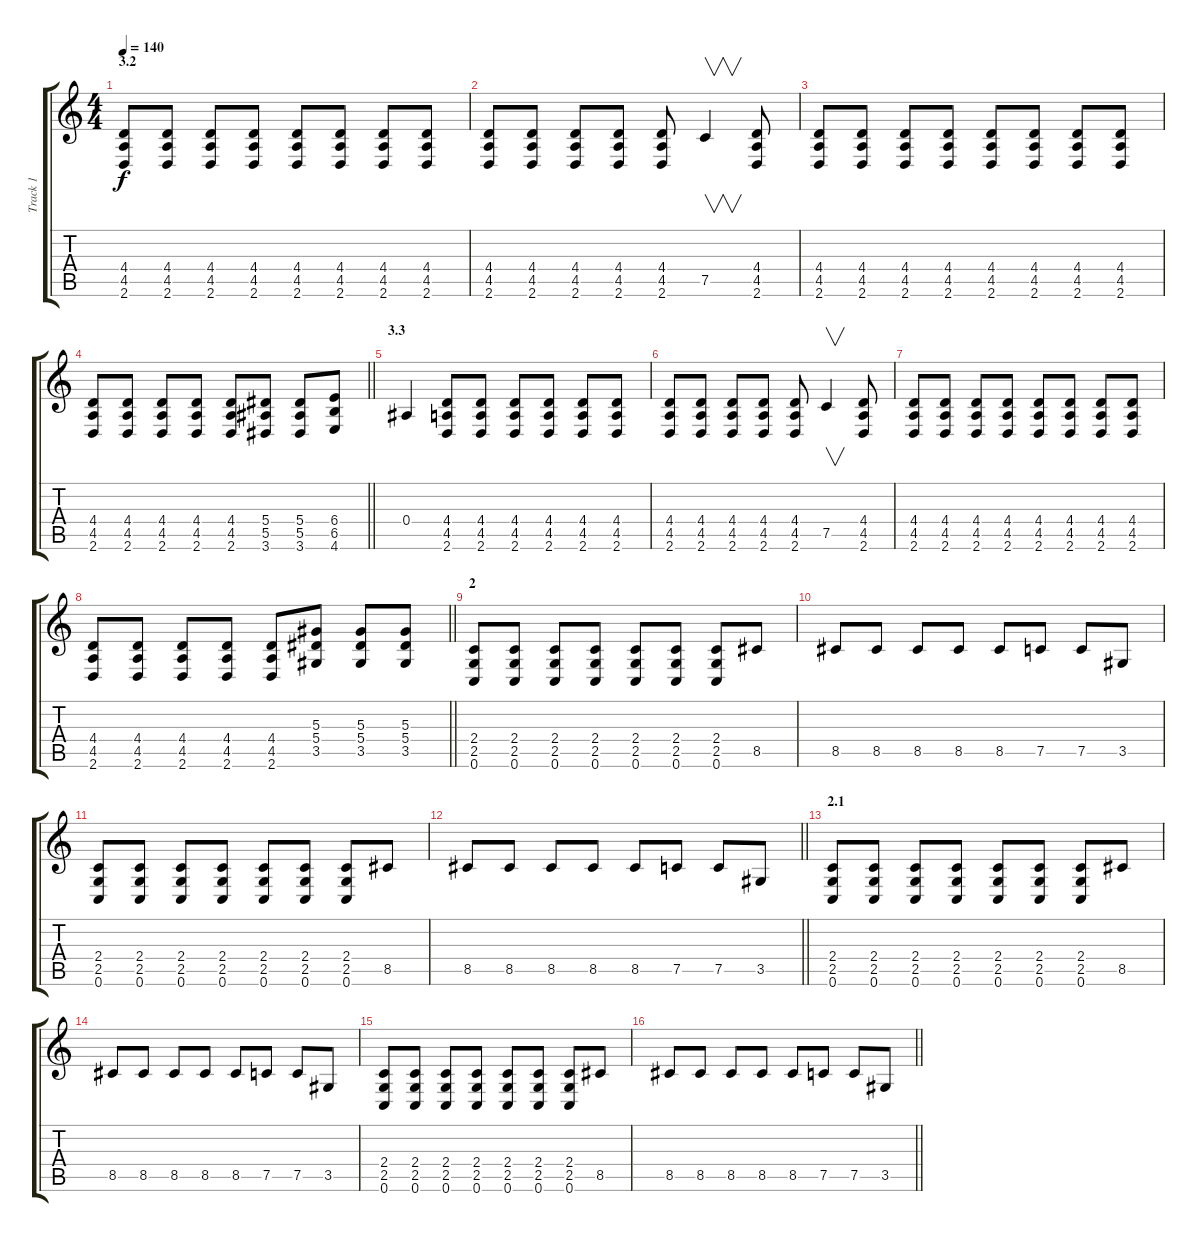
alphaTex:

\track ("Track 1" "Track 1") {instrument distortionguitar}
\staff {score tabs}
\tuning (C4 G3 Eb3 Bb2 F2 C2) {hide}
\ts (4 4)
\section ("" "3.2")
\tempo 140
\clef g2
\ks c
(4.4 4.5 2.6).8{dy f} (4.4 4.5 2.6).8 (4.4 4.5 2.6).8 (4.4 4.5 2.6).8 (4.4 4.5 2.6).8 (4.4 4.5 2.6).8 (4.4 4.5 2.6).8 (4.4 4.5 2.6).8 |
(4.4 4.5 2.6).8 (4.4 4.5 2.6).8 (4.4 4.5 2.6).8 (4.4 4.5 2.6).8 (4.4 4.5 2.6).8 7.5.4{v} (4.4 4.5 2.6).8 |
(4.4 4.5 2.6).8 (4.4 4.5 2.6).8 (4.4 4.5 2.6).8 (4.4 4.5 2.6).8 (4.4 4.5 2.6).8 (4.4 4.5 2.6).8 (4.4 4.5 2.6).8 (4.4 4.5 2.6).8 |
\barLineRight lightlight
(4.4 4.5 2.6).8 (4.4 4.5 2.6).8 (4.4 4.5 2.6).8 (4.4 4.5 2.6).8 (4.4 4.5 2.6).8 (5.4 5.5 3.6).8 (5.4 5.5 3.6).8 (6.4 6.5 4.6).8 |
\section ("" "3.3")
0.4.4 (4.4 4.5 2.6).8 (4.4 4.5 2.6).8 (4.4 4.5 2.6).8 (4.4 4.5 2.6).8 (4.4 4.5 2.6).8 (4.4 4.5 2.6).8 |
(4.4 4.5 2.6).8 (4.4 4.5 2.6).8 (4.4 4.5 2.6).8 (4.4 4.5 2.6).8 (4.4 4.5 2.6).8 7.5.4{v} (4.4 4.5 2.6).8 |
(4.4 4.5 2.6).8 (4.4 4.5 2.6).8 (4.4 4.5 2.6).8 (4.4 4.5 2.6).8 (4.4 4.5 2.6).8 (4.4 4.5 2.6).8 (4.4 4.5 2.6).8 (4.4 4.5 2.6).8 |
\barLineRight lightlight
(4.4 4.5 2.6).8 (4.4 4.5 2.6).8 (4.4 4.5 2.6).8 (4.4 4.5 2.6).8 (4.4 4.5 2.6).8 (5.3 5.4 3.5).8 (5.3 5.4 3.5).8 (5.3 5.4 3.5).8 |
\section ("" "2")
(2.4 2.5 0.6).8 (2.4 2.5 0.6).8 (2.4 2.5 0.6).8 (2.4 2.5 0.6).8 (2.4 2.5 0.6).8 (2.4 2.5 0.6).8 (2.4 2.5 0.6).8 8.5.8 |
8.5.8 8.5.8 8.5.8 8.5.8 8.5.8 7.5.8 7.5.8 3.5.8 |
(2.4 2.5 0.6).8 (2.4 2.5 0.6).8 (2.4 2.5 0.6).8 (2.4 2.5 0.6).8 (2.4 2.5 0.6).8 (2.4 2.5 0.6).8 (2.4 2.5 0.6).8 8.5.8 |
\barLineRight lightlight
8.5.8 8.5.8 8.5.8 8.5.8 8.5.8 7.5.8 7.5.8 3.5.8 |
\section ("" "2.1")
(2.4 2.5 0.6).8 (2.4 2.5 0.6).8 (2.4 2.5 0.6).8 (2.4 2.5 0.6).8 (2.4 2.5 0.6).8 (2.4 2.5 0.6).8 (2.4 2.5 0.6).8 8.5.8 |
8.5.8 8.5.8 8.5.8 8.5.8 8.5.8 7.5.8 7.5.8 3.5.8 |
(2.4 2.5 0.6).8 (2.4 2.5 0.6).8 (2.4 2.5 0.6).8 (2.4 2.5 0.6).8 (2.4 2.5 0.6).8 (2.4 2.5 0.6).8 (2.4 2.5 0.6).8 8.5.8 |
\barLineRight lightlight
8.5.8 8.5.8 8.5.8 8.5.8 8.5.8 7.5.8 7.5.8 3.5.8
